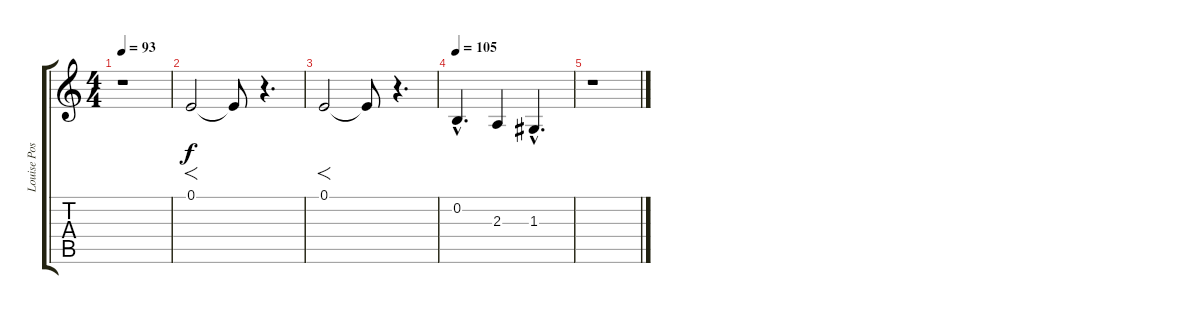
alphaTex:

\track ("Louise Post" "Louise Pos") {instrument lead1square}
\staff {score tabs}
\tuning (E4 B3 G3 D3 A2 E2) {hide}
\ts (4 4)
\tempo 93
\clef g2
\ks c
r.1{dy f} |
0.1.2{f} 0.1{t}.8 r.4{d} |
0.1.2{f} 0.1{t}.8 r.4{d} |
\tempo 105
0.2{hac}.4{d} 2.3.4 1.3{hac}.4{d} |
r.1
